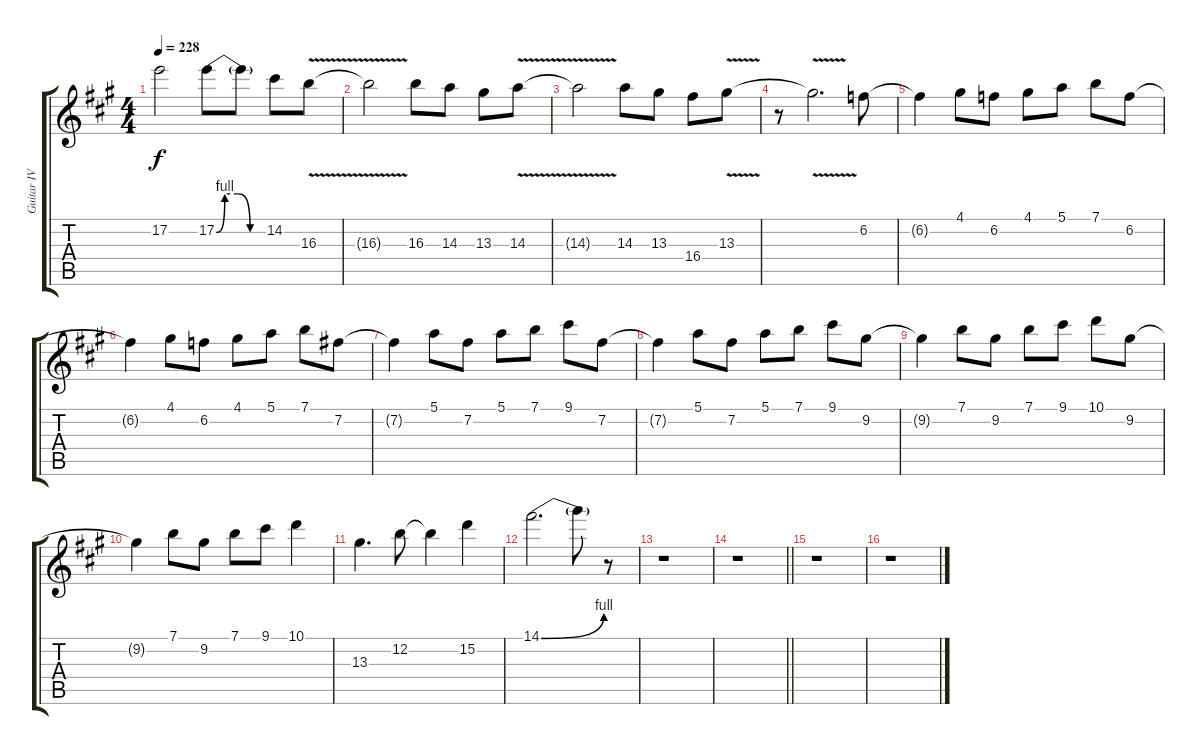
\track ("Guitar IV" "Guitar IV") {mute instrument distortionguitar}
\staff {score tabs}
\tuning (E4 B3 G3 D3 A2 E2) {hide}
\ts (4 4)
\tempo 228
\clef g2
\ks a
17.2{t}.2{dy f} 17.2{be (custom 0 0 10 4 25 4 40 0 60 0)}.8 17.2{t}.8 14.2.8 16.3{v}.8 |
16.3{v t}.2 16.3.8 14.3.8 13.3.8 14.3{v}.8 |
14.3{v t}.2 14.3.8 13.3.8 16.4.8 13.3{v}.8 |
r.8 13.3{v t}.2{d} 6.2.8 |
6.2{t}.4 4.1.8 6.2.8 4.1.8 5.1.8 7.1.8 6.2.8 |
6.2{t}.4 4.1.8 6.2.8 4.1.8 5.1.8 7.1.8 7.2.8 |
7.2{t}.4 5.1.8 7.2.8 5.1.8 7.1.8 9.1.8 7.2.8 |
7.2{t}.4 5.1.8 7.2.8 5.1.8 7.1.8 9.1.8 9.2.8 |
9.2{t}.4 7.1.8 9.2.8 7.1.8 9.1.8 10.1.8 9.2.8 |
9.2{t}.4 7.1.8 9.2.8 7.1.8 9.1.8 10.1.4 |
13.3.4{d} 12.2.8 12.2{t}.4 15.2.4 |
14.1{be (bend 0 0 60 4)}.2{d} 14.1{t}.8 r.8 |
r.1 |
\barLineRight lightlight
r.1 |
r.1 |
r.1
